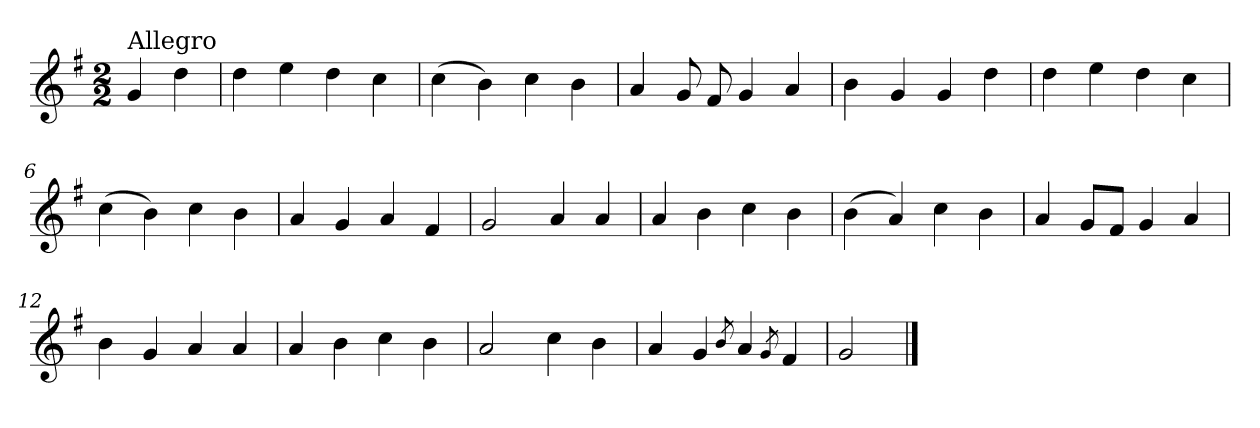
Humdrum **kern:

**kern
*part1
*staff1
*clefG2
*k[f#]
*G:
*M2/2
=
!LO:TX:a:t=Allegro
4g/
4dd\
=1
4dd\
4ee\
4dd\
4cc\
=2
(>4cc\
4b\)
4cc\
4b\
=3
4a/
8g/
8f#/
4g/
4a/
=4
4b\
4g/
4g/
4dd\
!!LO:LB:g=z
=5
4dd\
4ee\
4dd\
4cc\
=6
(>4cc\
4b\)
4cc\
4b\
=7
4a/
4g/
4a/
4f#/
=8
2g/
4a/
4a/
=9
4a/
4b\
4cc\
4b\
!!LO:LB:g=z
=10
(>4b\
4a/)
4cc\
4b\
=11
4a/
8g/L
8f#/J
4g/
4a/
=12
4b\
4g/
4a/
4a/
=13
4a/
4b\
4cc\
4b\
=14
2a/
4cc\
4b\
!!LO:LB:g=z
=15
4a/
4g/
8qb/
4a/
8qg/
4f#/
=16
2g/
==
*-
